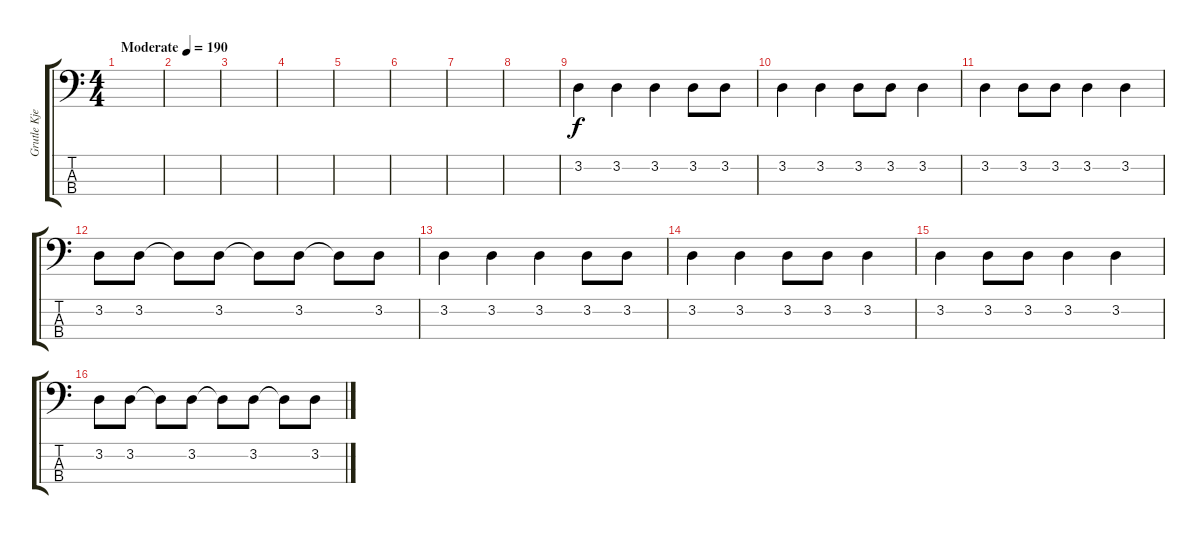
\track ("Grutle Kjellson" "Grutle Kje") {instrument electricbasspick}
\staff {score tabs}
\tuning (E2 B1 Gb1 Db1) {hide}
\ts (4 4)
\tempo (190 "Moderate")
\clef f4
\ks c
|
|
|
|
|
|
|
|
3.2.4 3.2.4 3.2.4 3.2.8 3.2.8 |
3.2.4 3.2.4 3.2.8 3.2.8 3.2.4 |
3.2.4 3.2.8 3.2.8 3.2.4 3.2.4 |
3.2.8 3.2.8 3.2{t}.8 3.2.8 3.2{t}.8 3.2.8 3.2{t}.8 3.2.8 |
3.2.4 3.2.4 3.2.4 3.2.8 3.2.8 |
3.2.4 3.2.4 3.2.8 3.2.8 3.2.4 |
3.2.4 3.2.8 3.2.8 3.2.4 3.2.4 |
3.2.8 3.2.8 3.2{t}.8 3.2.8 3.2{t}.8 3.2.8 3.2{t}.8 3.2.8
